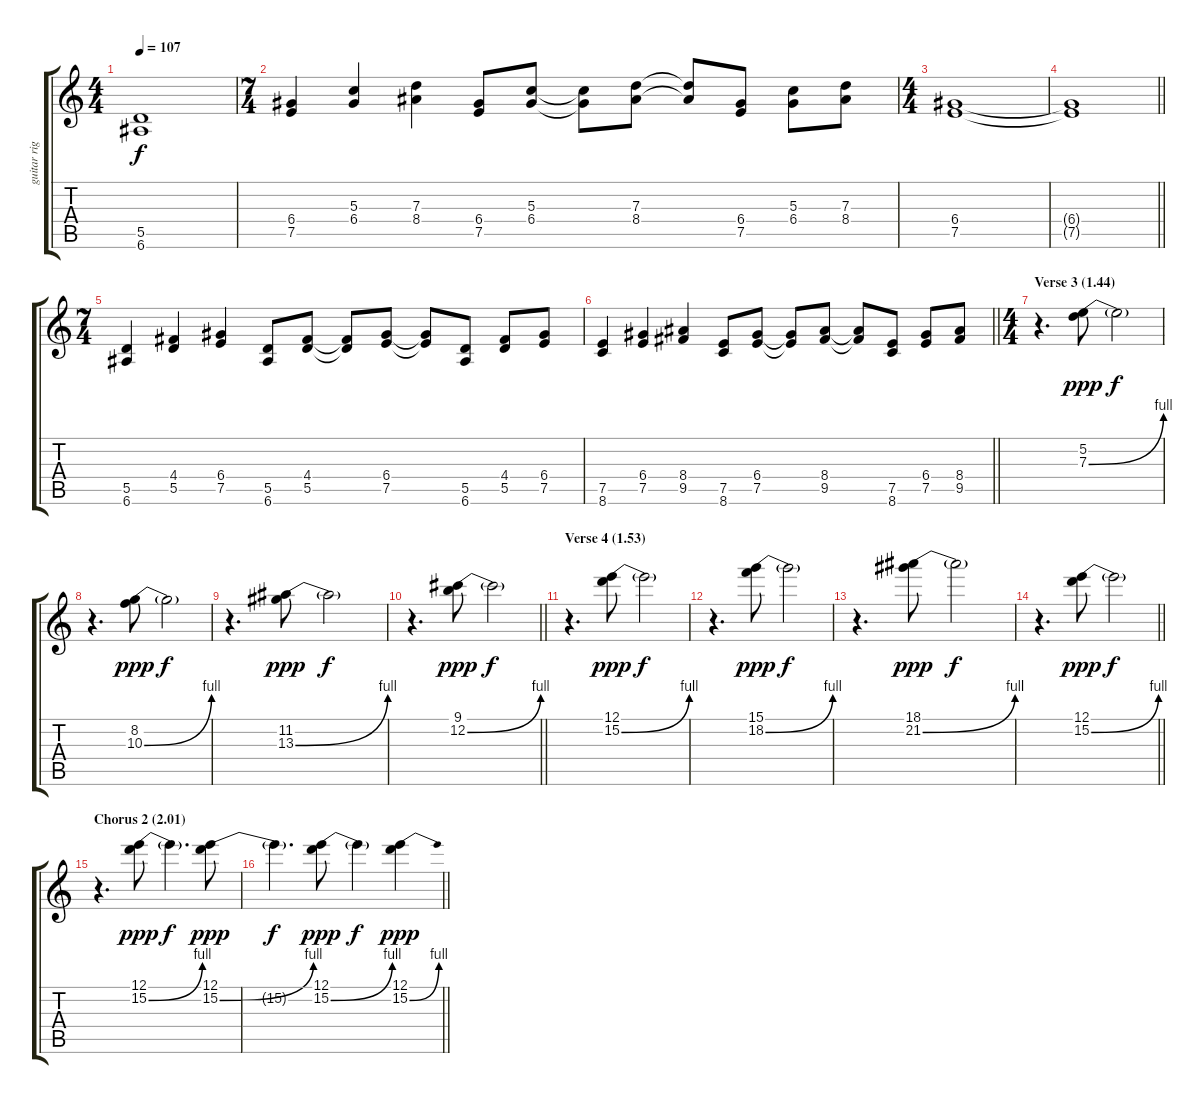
\track ("guitar right" "guitar rig") {instrument distortionguitar}
\staff {score tabs}
\tuning (E4 B3 G3 D3 A2 E2) {hide}
\ts (4 4)
\tempo 107
\clef g2
\ks c
(5.5{t} 6.6{t}).1{dy f} |
\ts (7 4)
(6.4 7.5).4 (5.3 6.4).4 (7.3 8.4).4 (6.4 7.5).8 (5.3 6.4).8 (5.3{t} 6.4{t}).8 (7.3 8.4).8 (7.3{t} 8.4{t}).8 (6.4 7.5).8 (5.3 6.4).8 (7.3 8.4).8 |
\ts (4 4)
(6.4 7.5).1 |
\barLineRight lightlight
(6.4{t} 7.5{t}).1 |
\ts (7 4)
(5.5 6.6).4 (4.4 5.5).4 (6.4 7.5).4 (5.5 6.6).8 (4.4 5.5).8 (4.4{t} 5.5{t}).8 (6.4 7.5).8 (6.4{t} 7.5{t}).8 (5.5 6.6).8 (4.4 5.5).8 (6.4 7.5).8 |
\barLineRight lightlight
(7.5 8.6).4 (6.4 7.5).4 (8.4 9.5).4 (7.5 8.6).8 (6.4 7.5).8 (6.4{t} 7.5{t}).8 (8.4 9.5).8 (8.4{t} 9.5{t}).8 (7.5 8.6).8 (6.4 7.5).8 (8.4 9.5).8 |
\ts (4 4)
\section ("" "Verse 3 (1.44)")
r.4{d} (5.2 7.3{be (bend 0 0 60 4)}).8{dy ppp} 7.3{t}.2{dy f} |
r.4{d} (8.2 10.3{be (bend 0 0 60 4)}).8{dy ppp} 10.3{t}.2{dy f} |
r.4{d} (11.2 13.3{be (bend 0 0 60 4)}).8{dy ppp} 13.3{t}.2{dy f} |
\barLineRight lightlight
r.4{d} (9.1 12.2{be (bend 0 0 60 4)}).8{dy ppp} 12.2{t}.2{dy f} |
\section ("" "Verse 4 (1.53)")
r.4{d} (12.1 15.2{be (bend 0 0 60 4)}).8{dy ppp} 15.2{t}.2{dy f} |
r.4{d} (15.1 18.2{be (bend 0 0 60 4)}).8{dy ppp} 18.2{t}.2{dy f} |
r.4{d} (18.1 21.2{be (bend 0 0 60 4)}).8{dy ppp} 21.2{t}.2{dy f} |
\barLineRight lightlight
r.4{d} (12.1 15.2{be (bend 0 0 60 4)}).8{dy ppp} 15.2{t}.2{dy f} |
\section ("" "Chorus 2 (2.01)")
r.4{d} (12.1 15.2{be (bend 0 0 60 4)}).8{dy ppp} 15.2{t}.4{d dy f} (12.1 15.2{be (bend 0 0 60 4)}).8{dy ppp} |
\barLineRight lightlight
15.2{t}.4{d dy f} (12.1 15.2{be (bend 0 0 60 4)}).8{dy ppp} 15.2{t}.4{dy f} (12.1 15.2{be (bend 0 0 60 4)}).4{dy ppp}
